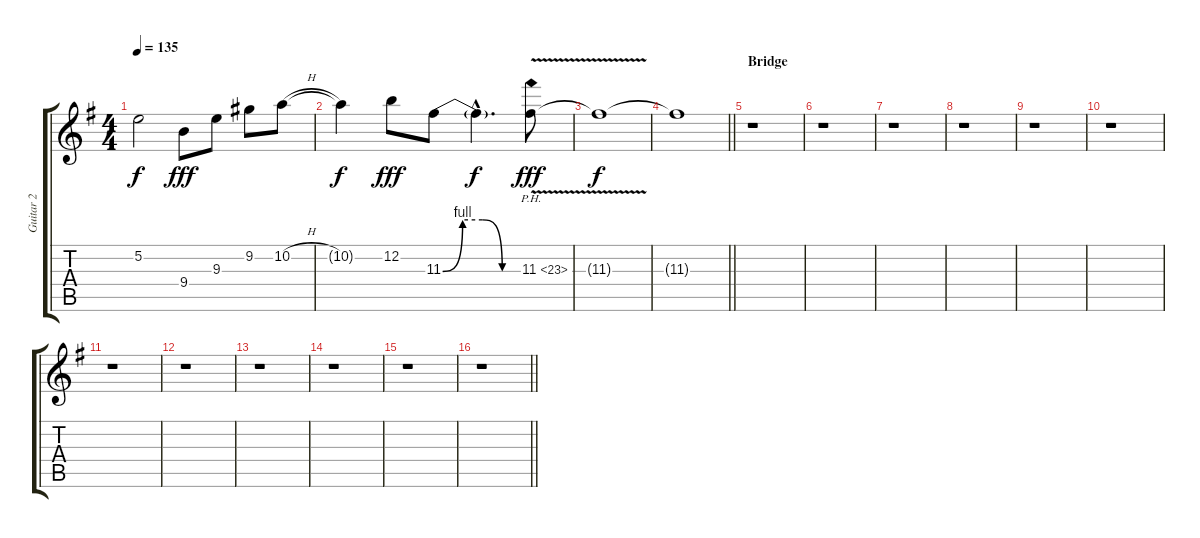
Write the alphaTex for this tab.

\track ("Guitar 2" "Guitar 2") {instrument distortionguitar}
\staff {score tabs}
\tuning (E4 B3 G3 D3 A2 E2) {hide}
\ts (4 4)
\tempo 135
\clef g2
\ks g
5.2{t}.2{dy f} 9.4.8{dy fff} 9.3.8 9.2.8 10.2{h}.8 |
10.2{t}.4{dy f} 12.2.8{dy fff} 11.3{be (custom 0 0 15 4 30 4 45 0 60 0)}.8 11.3{hac t}.4{d dy f} 11.3{ph 12 v}.8{dy fff} |
11.3{t}.1{dy f} |
\barLineRight lightlight
11.3{t}.1 |
\section ("" "Bridge")
r.1 |
r.1 |
r.1 |
r.1 |
r.1 |
r.1 |
r.1 |
r.1 |
r.1 |
r.1 |
r.1 |
\barLineRight lightlight
r.1
